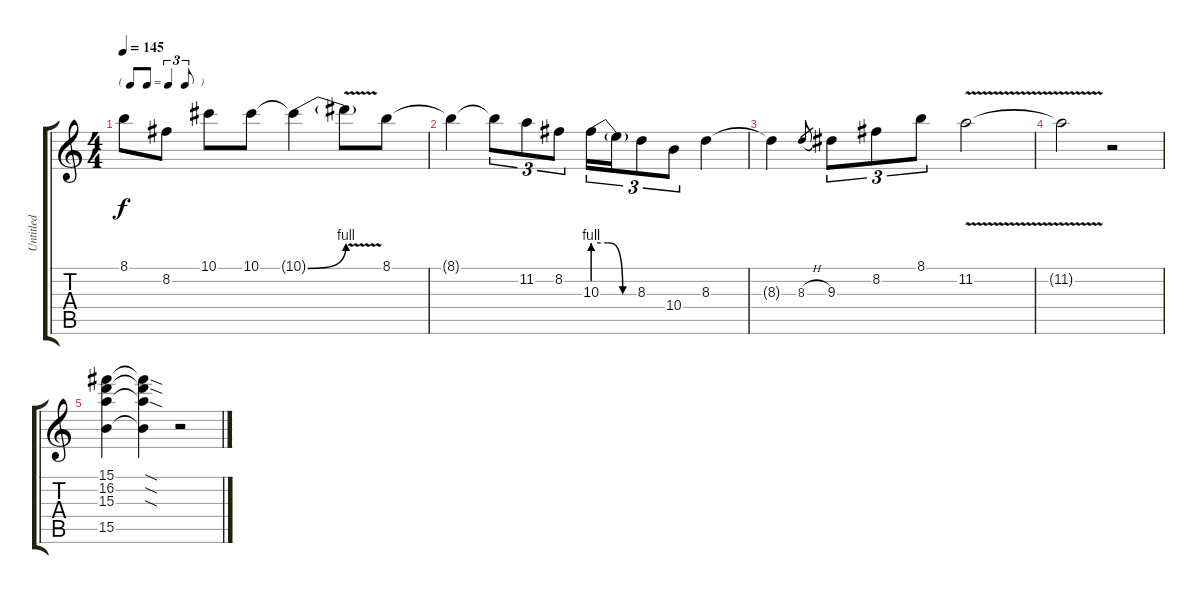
\track ("Untitled" "Untitled") {instrument overdrivenguitar}
\staff {score tabs}
\tuning (Eb4 Bb3 Gb3 Db3 Ab2 Eb2) {hide}
\ts (4 4)
\tf triplet8th
\tempo 145
\clef g2
\ks c
8.1.8{dy f} 8.2.8 10.1.8 10.1.8 10.1{be (bend 0 0 60 4) t}.4 10.1{v t}.8 8.1.8 |
8.1{t}.4 8.1{t}.8{tu (3 2)} 11.2.8{tu (3 2)} 8.2.8{tu (3 2)} 10.3{be (custom 0 4 20 4 40 0 60 0)}.16{tu (3 2)} 10.3{t}.16{tu (3 2)} 8.3.8{tu (3 2)} 10.4.8{tu (3 2)} 8.3.4 |
8.3{t}.4 8.3{h}.8{gr} 9.3.8{tu (3 2)} 8.2.8{tu (3 2)} 8.1.8{tu (3 2)} 11.2{v}.2 |
11.2{v t}.2 r.2 |
(15.1 16.2 15.3 15.5).4 (15.1{sod t} 16.2{sod t} 15.3{sod t} 15.5{t}).4 r.2
